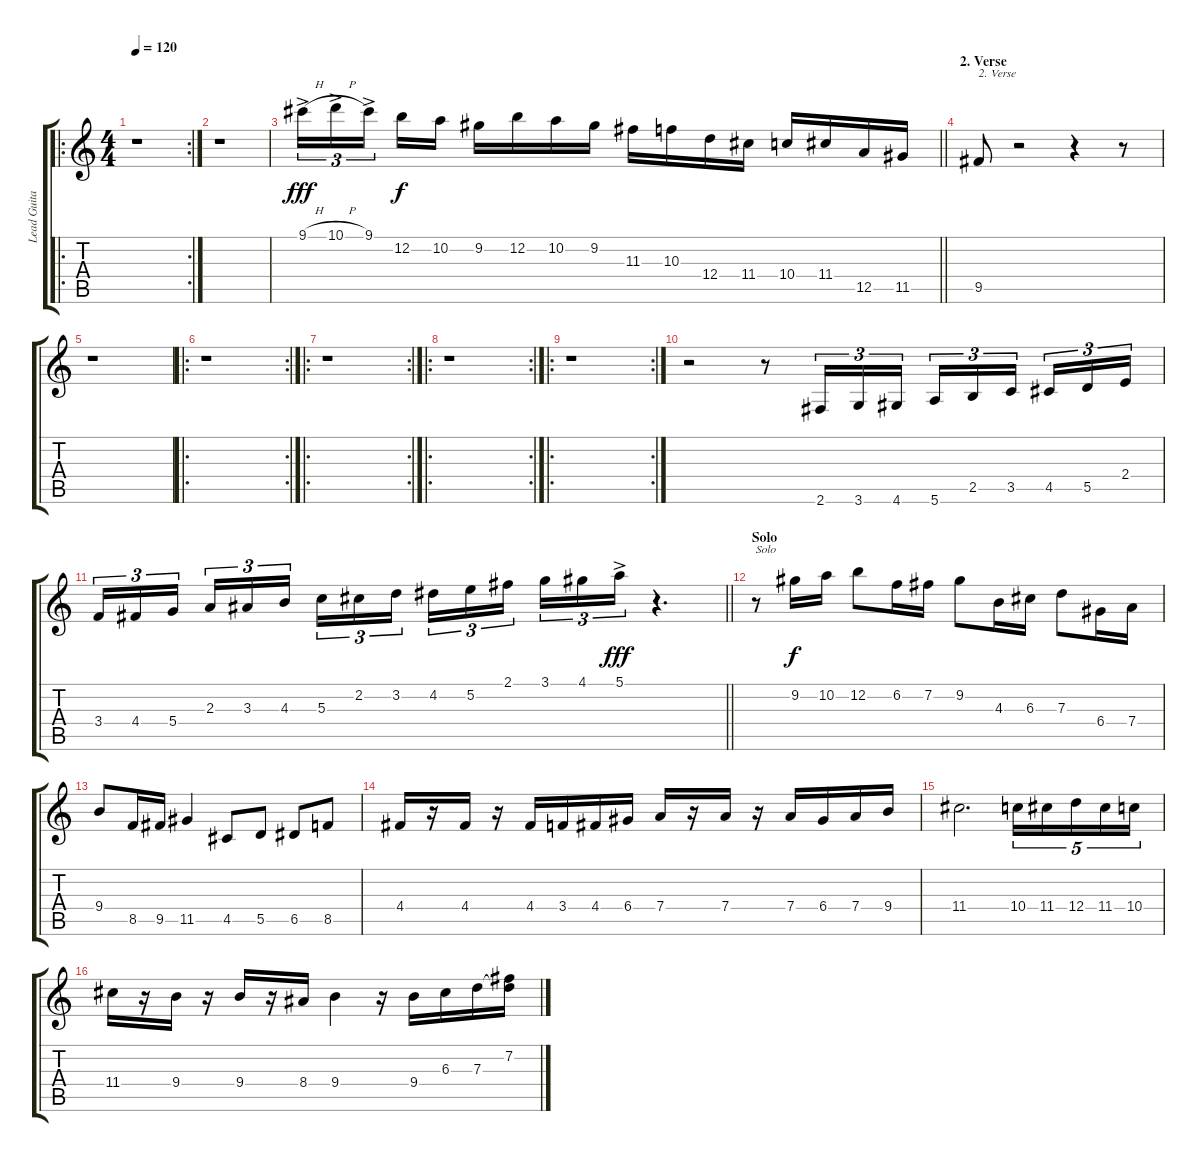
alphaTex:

\track ("Lead Guitar" "Lead Guita") {instrument acousticguitarsteel}
\staff {score tabs}
\tuning (E4 B3 G3 D3 A2 E2) {hide}
\ro
\rc 2
\ts (4 4)
\tempo 120
\clef g2
\ks c
r.1{dy f} |
r.1 |
\barLineRight lightlight
9.1{h ac}.16{tu (3 2) dy fff} 10.1{h ac}.16{tu (3 2)} 9.1{ac}.16{tu (3 2) beam splitsecondary} 12.2.16{dy f} 10.2.16 9.2.16 12.2.16 10.2.16 9.2.16 11.3.16 10.3.16 12.4.16 11.4.16 10.4.16 11.4.16 12.5.16 11.5.16 |
\section ("" "2. Verse")
9.5.8{txt "2. Verse"} r.2 r.4 r.8 |
r.1 |
\ro
\rc 2
r.1 |
\ro
\rc 2
r.1 |
\ro
\rc 2
r.1 |
\ro
\rc 2
r.1 |
r.2 r.8 2.6.16{tu (3 2) volume 11} 3.6.16{tu (3 2)} 4.6.16{tu (3 2)} 5.6.16{tu (3 2)} 2.5.16{tu (3 2)} 3.5.16{tu (3 2) beam splitsecondary} 4.5.16{tu (3 2)} 5.5.16{tu (3 2)} 2.4.16{tu (3 2)} |
\barLineRight lightlight
3.4.16{tu (3 2)} 4.4.16{tu (3 2)} 5.4.16{tu (3 2) beam splitsecondary} 2.3.16{tu (3 2)} 3.3.16{tu (3 2)} 4.3.16{tu (3 2)} 5.3.16{tu (3 2)} 2.2.16{tu (3 2)} 3.2.16{tu (3 2) beam splitsecondary} 4.2.16{tu (3 2)} 5.2.16{tu (3 2)} 2.1.16{tu (3 2)} 3.1.16{tu (3 2)} 4.1.16{tu (3 2)} 5.1{ac}.16{tu (3 2) dy fff} r.4{d} |
\section ("" "Solo")
r.8{txt "Solo" volume 15} 9.2.16{dy f} 10.2.16 12.2.8 6.2.16 7.2.16 9.2.8 4.3.16 6.3.16 7.3.8 6.4.16 7.4.16 |
9.4.8 8.5.16 9.5.16 11.5.4 4.5.8 5.5.8 6.5.8 8.5.8 |
4.4.16 r.16 4.4.16 r.16 4.4.16 3.4.16 4.4.16 6.4.16 7.4.16 r.16 7.4.16 r.16 7.4.16 6.4.16 7.4.16 9.4.16 |
11.4.2{d} 10.4.16{tu (5 4)} 11.4.16{tu (5 4)} 12.4.16{tu (5 4)} 11.4.16{tu (5 4)} 10.4.16{tu (5 4)} |
11.4.16 r.16 9.4.16 r.16 9.4.16 r.16 8.4.16 9.4.4 r.16 9.4.16 6.3.16 7.3.16 (7.2 7.3{t}).16
